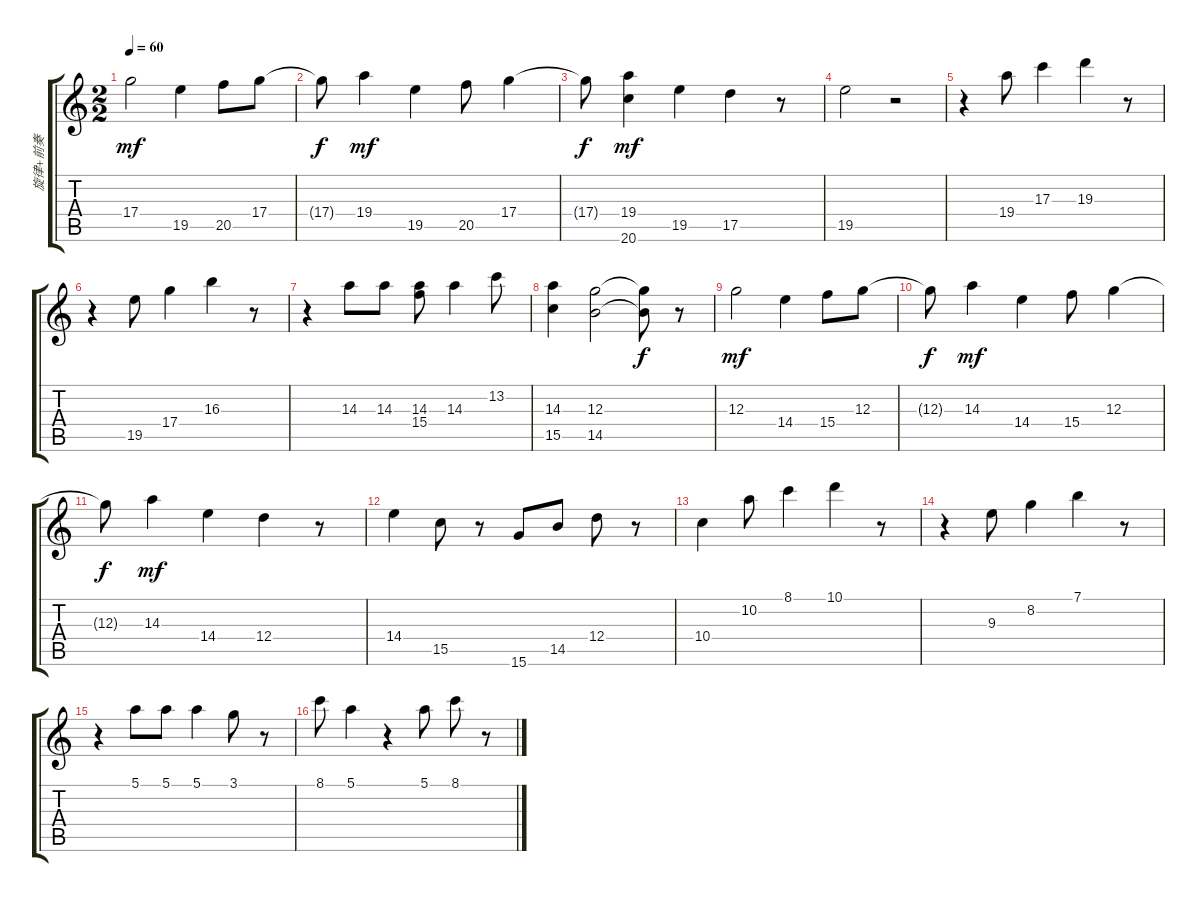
\track ("旋律+前奏" "旋律+前奏") {instrument acousticguitarnylon}
\staff {score tabs}
\tuning (E4 B3 G3 D3 A2 E2) {hide}
\ts (2 2)
\tempo 60
\clef g2
\ks c
17.4.2{dy mf} 19.5.4 20.5.8 17.4.8 |
17.4{t}.8{dy f} 19.4.4{dy mf} 19.5.4 20.5.8 17.4.4 |
17.4{t}.8{dy f} (19.4 20.6).4{dy mf} 19.5.4 17.5.4 r.8 |
19.5.2 r.2 |
r.4 19.4.8 17.3.4 19.3.4 r.8 |
r.4 19.5.8 17.4.4 16.3.4 r.8 |
r.4 14.3.8 14.3.8 (14.3 15.4).8 14.3.4 13.2.8 |
(14.3 15.5).4 (12.3 14.5).2 (12.3{t} 14.5{t}).8{dy f} r.8 |
12.3.2{dy mf} 14.4.4 15.4.8 12.3.8 |
12.3{t}.8{dy f} 14.3.4{dy mf} 14.4.4 15.4.8 12.3.4 |
12.3{t}.8{dy f} 14.3.4{dy mf} 14.4.4 12.4.4 r.8 |
14.4.4 15.5.8 r.8 15.6.8 14.5.8 12.4.8 r.8 |
10.4.4 10.2.8 8.1.4 10.1.4 r.8 |
r.4 9.3.8 8.2.4 7.1.4 r.8 |
r.4 5.1.8 5.1.8 5.1.4 3.1.8 r.8 |
8.1.8 5.1.4 r.4 5.1.8 8.1.8 r.8
